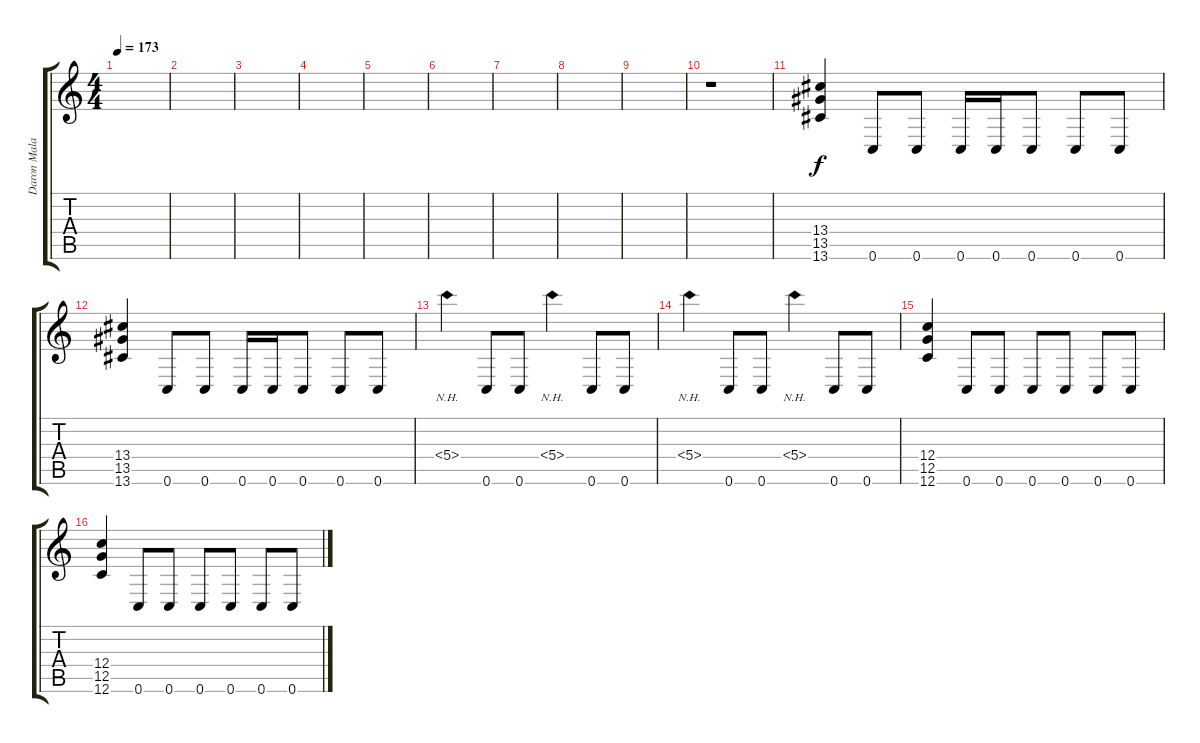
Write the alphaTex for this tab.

\track ("Daron Malakian - Distorted Guitar" "Daron Mala") {instrument distortionguitar}
\staff {score tabs}
\tuning (D4 A3 F3 C3 G2 C2) {hide}
\ts (4 4)
\tempo 173
\clef g2
\ks c
|
|
|
|
|
|
|
|
|
r.1 |
(13.4 13.5 13.6).4 0.6.8 0.6.8 0.6.16 0.6.16 0.6.8 0.6.8 0.6.8 |
(13.4 13.5 13.6).4 0.6.8 0.6.8 0.6.16 0.6.16 0.6.8 0.6.8 0.6.8 |
5.4{nh}.4 0.6.8 0.6.8 5.4{nh}.4 0.6.8 0.6.8 |
5.4{nh}.4 0.6.8 0.6.8 5.4{nh}.4 0.6.8 0.6.8 |
(12.4 12.5 12.6).4 0.6.8 0.6.8 0.6.8 0.6.8 0.6.8 0.6.8 |
(12.4 12.5 12.6).4 0.6.8 0.6.8 0.6.8 0.6.8 0.6.8 0.6.8
